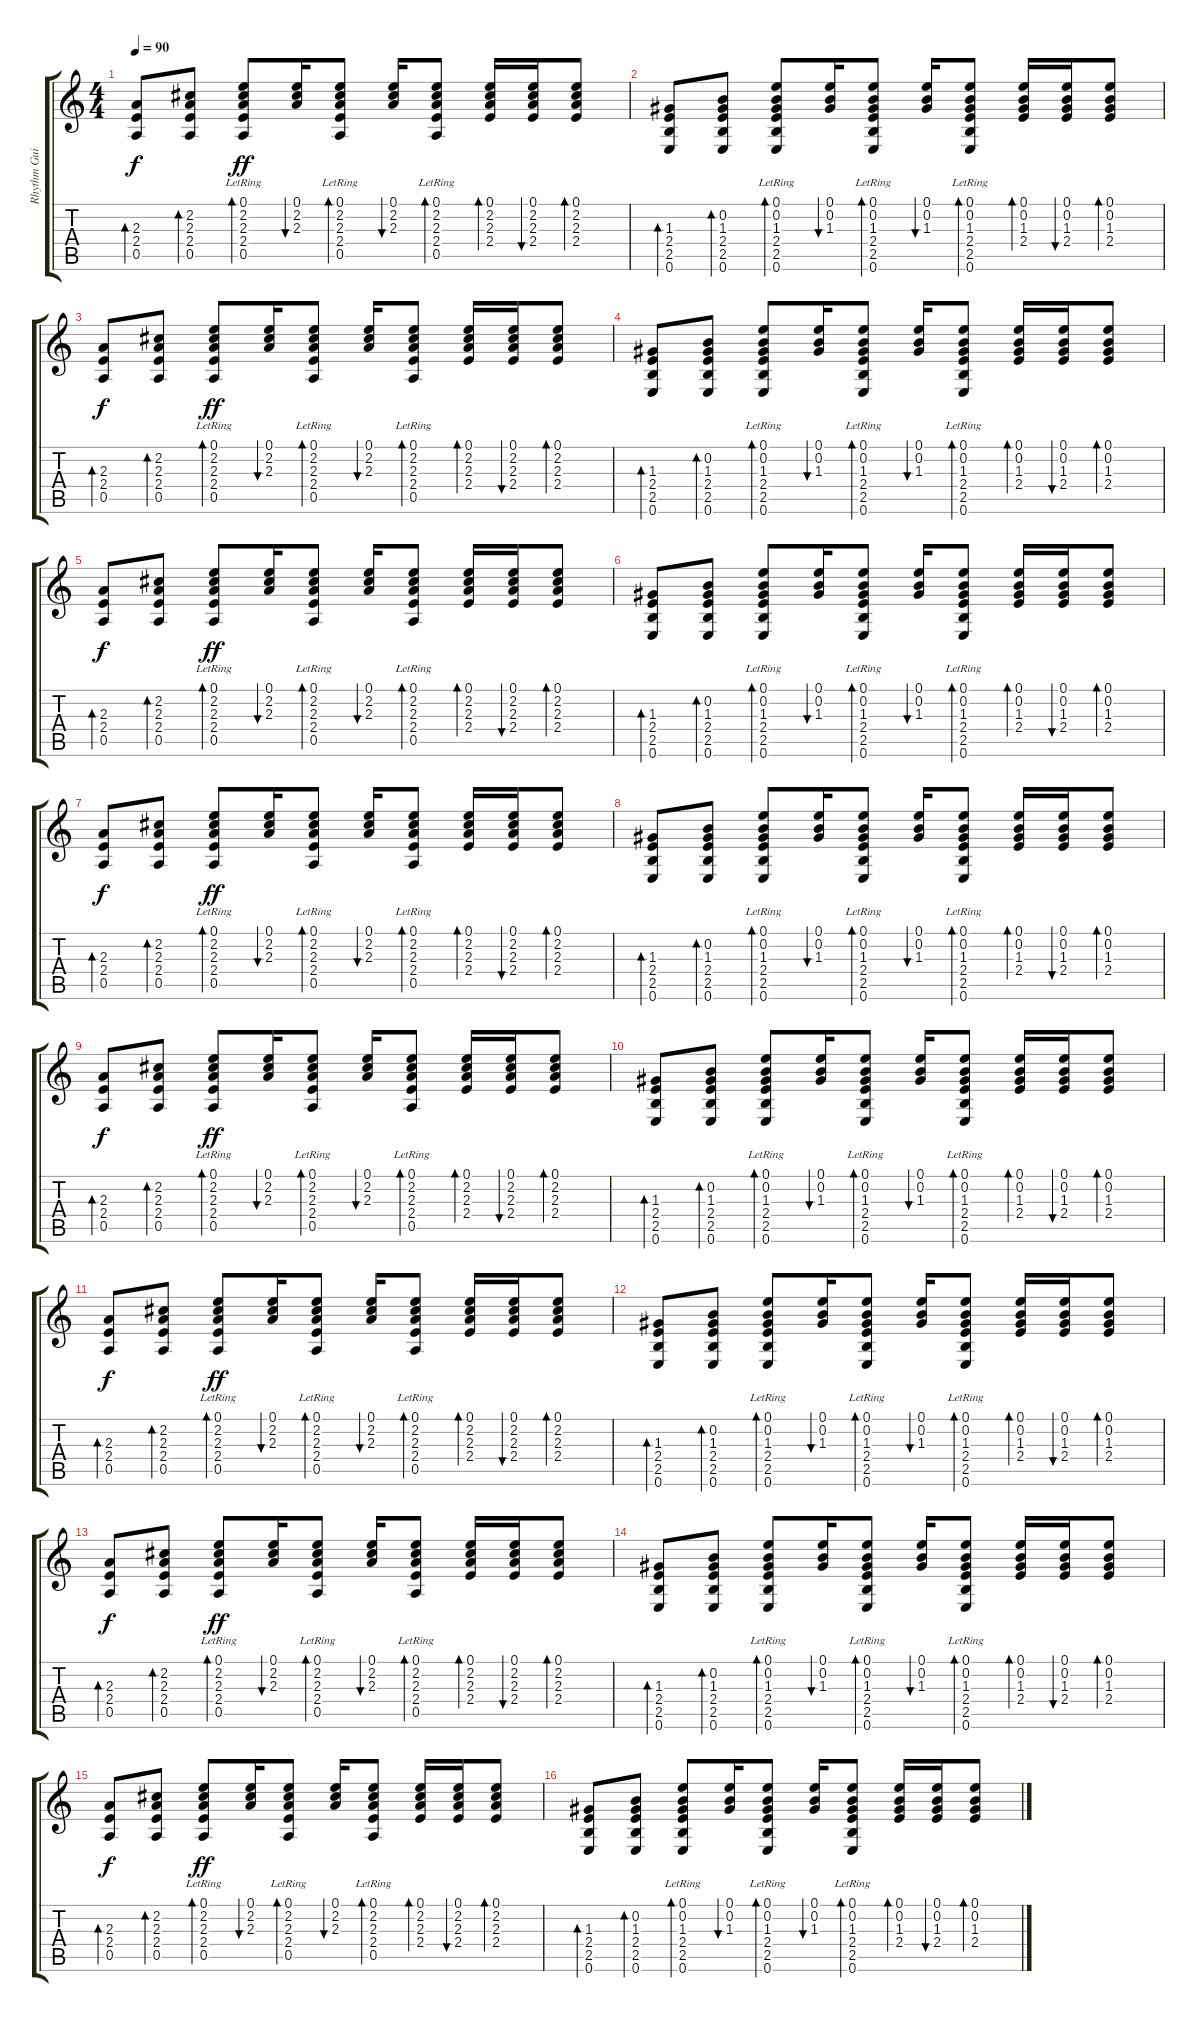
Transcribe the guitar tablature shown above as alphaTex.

\track ("Rhythm Guitar" "Rhythm Gui") {instrument acousticguitarsteel}
\staff {score tabs}
\tuning (E4 B3 G3 D3 A2 E2) {hide}
\ts (4 4)
\tempo 90
\clef g2
\ks c
(2.3 2.4 0.5).8{bd 60 dy f} (2.2 2.3 2.4 0.5).8{bd 60} (0.1 2.2 2.3 2.4{lr} 0.5{lr}).8{bd 60 dy ff} (0.1 2.2 2.3).16{bu 60} (0.1 2.2 2.3 2.4{lr} 0.5{lr}).8{bd 60} (0.1 2.2 2.3).16{bu 60} (0.1 2.2 2.3 2.4 0.5{lr}).8{bd 60} (0.1 2.2 2.3 2.4).16{bd 60} (0.1 2.2 2.3 2.4).16{bu 60} (0.1 2.2 2.3 2.4).8{bd 60} |
(1.3 2.4 2.5 0.6).8{bd 60} (0.2 1.3 2.4 2.5 0.6).8{bd 60} (0.1 0.2 1.3 2.4{lr} 2.5{lr} 0.6{lr}).8{bd 60} (0.1 0.2 1.3).16{bu 60} (0.1 0.2 1.3 2.4{lr} 2.5{lr} 0.6{lr}).8{bd 60} (0.1 0.2 1.3).16{bu 60} (0.1 0.2 1.3 2.4 2.5{lr} 0.6).8{bd 60} (0.1 0.2 1.3 2.4).16{bd 60} (0.1 0.2 1.3 2.4).16{bu 60} (0.1 0.2 1.3 2.4).8{bd 60} |
(2.3 2.4 0.5).8{bd 60 dy f} (2.2 2.3 2.4 0.5).8{bd 60} (0.1 2.2 2.3 2.4{lr} 0.5{lr}).8{bd 60 dy ff} (0.1 2.2 2.3).16{bu 60} (0.1 2.2 2.3 2.4{lr} 0.5{lr}).8{bd 60} (0.1 2.2 2.3).16{bu 60} (0.1 2.2 2.3 2.4 0.5{lr}).8{bd 60} (0.1 2.2 2.3 2.4).16{bd 60} (0.1 2.2 2.3 2.4).16{bu 60} (0.1 2.2 2.3 2.4).8{bd 60} |
(1.3 2.4 2.5 0.6).8{bd 60} (0.2 1.3 2.4 2.5 0.6).8{bd 60} (0.1 0.2 1.3 2.4{lr} 2.5{lr} 0.6{lr}).8{bd 60} (0.1 0.2 1.3).16{bu 60} (0.1 0.2 1.3 2.4{lr} 2.5{lr} 0.6{lr}).8{bd 60} (0.1 0.2 1.3).16{bu 60} (0.1 0.2 1.3 2.4 2.5{lr} 0.6).8{bd 60} (0.1 0.2 1.3 2.4).16{bd 60} (0.1 0.2 1.3 2.4).16{bu 60} (0.1 0.2 1.3 2.4).8{bd 60} |
(2.3 2.4 0.5).8{bd 60 dy f} (2.2 2.3 2.4 0.5).8{bd 60} (0.1 2.2 2.3 2.4{lr} 0.5{lr}).8{bd 60 dy ff} (0.1 2.2 2.3).16{bu 60} (0.1 2.2 2.3 2.4{lr} 0.5{lr}).8{bd 60} (0.1 2.2 2.3).16{bu 60} (0.1 2.2 2.3 2.4 0.5{lr}).8{bd 60} (0.1 2.2 2.3 2.4).16{bd 60} (0.1 2.2 2.3 2.4).16{bu 60} (0.1 2.2 2.3 2.4).8{bd 60} |
(1.3 2.4 2.5 0.6).8{bd 60} (0.2 1.3 2.4 2.5 0.6).8{bd 60} (0.1 0.2 1.3 2.4{lr} 2.5{lr} 0.6{lr}).8{bd 60} (0.1 0.2 1.3).16{bu 60} (0.1 0.2 1.3 2.4{lr} 2.5{lr} 0.6{lr}).8{bd 60} (0.1 0.2 1.3).16{bu 60} (0.1 0.2 1.3 2.4 2.5{lr} 0.6).8{bd 60} (0.1 0.2 1.3 2.4).16{bd 60} (0.1 0.2 1.3 2.4).16{bu 60} (0.1 0.2 1.3 2.4).8{bd 60} |
(2.3 2.4 0.5).8{bd 60 dy f} (2.2 2.3 2.4 0.5).8{bd 60} (0.1 2.2 2.3 2.4{lr} 0.5{lr}).8{bd 60 dy ff} (0.1 2.2 2.3).16{bu 60} (0.1 2.2 2.3 2.4{lr} 0.5{lr}).8{bd 60} (0.1 2.2 2.3).16{bu 60} (0.1 2.2 2.3 2.4 0.5{lr}).8{bd 60} (0.1 2.2 2.3 2.4).16{bd 60} (0.1 2.2 2.3 2.4).16{bu 60} (0.1 2.2 2.3 2.4).8{bd 60} |
(1.3 2.4 2.5 0.6).8{bd 60} (0.2 1.3 2.4 2.5 0.6).8{bd 60} (0.1 0.2 1.3 2.4{lr} 2.5{lr} 0.6{lr}).8{bd 60} (0.1 0.2 1.3).16{bu 60} (0.1 0.2 1.3 2.4{lr} 2.5{lr} 0.6{lr}).8{bd 60} (0.1 0.2 1.3).16{bu 60} (0.1 0.2 1.3 2.4 2.5{lr} 0.6).8{bd 60} (0.1 0.2 1.3 2.4).16{bd 60} (0.1 0.2 1.3 2.4).16{bu 60} (0.1 0.2 1.3 2.4).8{bd 60} |
(2.3 2.4 0.5).8{bd 60 dy f} (2.2 2.3 2.4 0.5).8{bd 60} (0.1 2.2 2.3 2.4{lr} 0.5{lr}).8{bd 60 dy ff} (0.1 2.2 2.3).16{bu 60} (0.1 2.2 2.3 2.4{lr} 0.5{lr}).8{bd 60} (0.1 2.2 2.3).16{bu 60} (0.1 2.2 2.3 2.4 0.5{lr}).8{bd 60} (0.1 2.2 2.3 2.4).16{bd 60} (0.1 2.2 2.3 2.4).16{bu 60} (0.1 2.2 2.3 2.4).8{bd 60} |
(1.3 2.4 2.5 0.6).8{bd 60} (0.2 1.3 2.4 2.5 0.6).8{bd 60} (0.1 0.2 1.3 2.4{lr} 2.5{lr} 0.6{lr}).8{bd 60} (0.1 0.2 1.3).16{bu 60} (0.1 0.2 1.3 2.4{lr} 2.5{lr} 0.6{lr}).8{bd 60} (0.1 0.2 1.3).16{bu 60} (0.1 0.2 1.3 2.4 2.5{lr} 0.6).8{bd 60} (0.1 0.2 1.3 2.4).16{bd 60} (0.1 0.2 1.3 2.4).16{bu 60} (0.1 0.2 1.3 2.4).8{bd 60} |
(2.3 2.4 0.5).8{bd 60 dy f} (2.2 2.3 2.4 0.5).8{bd 60} (0.1 2.2 2.3 2.4{lr} 0.5{lr}).8{bd 60 dy ff} (0.1 2.2 2.3).16{bu 60} (0.1 2.2 2.3 2.4{lr} 0.5{lr}).8{bd 60} (0.1 2.2 2.3).16{bu 60} (0.1 2.2 2.3 2.4 0.5{lr}).8{bd 60} (0.1 2.2 2.3 2.4).16{bd 60} (0.1 2.2 2.3 2.4).16{bu 60} (0.1 2.2 2.3 2.4).8{bd 60} |
(1.3 2.4 2.5 0.6).8{bd 60} (0.2 1.3 2.4 2.5 0.6).8{bd 60} (0.1 0.2 1.3 2.4{lr} 2.5{lr} 0.6{lr}).8{bd 60} (0.1 0.2 1.3).16{bu 60} (0.1 0.2 1.3 2.4{lr} 2.5{lr} 0.6{lr}).8{bd 60} (0.1 0.2 1.3).16{bu 60} (0.1 0.2 1.3 2.4 2.5{lr} 0.6).8{bd 60} (0.1 0.2 1.3 2.4).16{bd 60} (0.1 0.2 1.3 2.4).16{bu 60} (0.1 0.2 1.3 2.4).8{bd 60} |
(2.3 2.4 0.5).8{bd 60 dy f} (2.2 2.3 2.4 0.5).8{bd 60} (0.1 2.2 2.3 2.4{lr} 0.5{lr}).8{bd 60 dy ff} (0.1 2.2 2.3).16{bu 60} (0.1 2.2 2.3 2.4{lr} 0.5{lr}).8{bd 60} (0.1 2.2 2.3).16{bu 60} (0.1 2.2 2.3 2.4 0.5{lr}).8{bd 60} (0.1 2.2 2.3 2.4).16{bd 60} (0.1 2.2 2.3 2.4).16{bu 60} (0.1 2.2 2.3 2.4).8{bd 60} |
(1.3 2.4 2.5 0.6).8{bd 60} (0.2 1.3 2.4 2.5 0.6).8{bd 60} (0.1 0.2 1.3 2.4{lr} 2.5{lr} 0.6{lr}).8{bd 60} (0.1 0.2 1.3).16{bu 60} (0.1 0.2 1.3 2.4{lr} 2.5{lr} 0.6{lr}).8{bd 60} (0.1 0.2 1.3).16{bu 60} (0.1 0.2 1.3 2.4 2.5{lr} 0.6).8{bd 60} (0.1 0.2 1.3 2.4).16{bd 60} (0.1 0.2 1.3 2.4).16{bu 60} (0.1 0.2 1.3 2.4).8{bd 60} |
(2.3 2.4 0.5).8{bd 60 dy f} (2.2 2.3 2.4 0.5).8{bd 60} (0.1 2.2 2.3 2.4{lr} 0.5{lr}).8{bd 60 dy ff} (0.1 2.2 2.3).16{bu 60} (0.1 2.2 2.3 2.4{lr} 0.5{lr}).8{bd 60} (0.1 2.2 2.3).16{bu 60} (0.1 2.2 2.3 2.4 0.5{lr}).8{bd 60} (0.1 2.2 2.3 2.4).16{bd 60} (0.1 2.2 2.3 2.4).16{bu 60} (0.1 2.2 2.3 2.4).8{bd 60} |
(1.3 2.4 2.5 0.6).8{bd 60} (0.2 1.3 2.4 2.5 0.6).8{bd 60} (0.1 0.2 1.3 2.4{lr} 2.5{lr} 0.6{lr}).8{bd 60} (0.1 0.2 1.3).16{bu 60} (0.1 0.2 1.3 2.4{lr} 2.5{lr} 0.6{lr}).8{bd 60} (0.1 0.2 1.3).16{bu 60} (0.1 0.2 1.3 2.4 2.5{lr} 0.6).8{bd 60} (0.1 0.2 1.3 2.4).16{bd 60} (0.1 0.2 1.3 2.4).16{bu 60} (0.1 0.2 1.3 2.4).8{bd 60}
